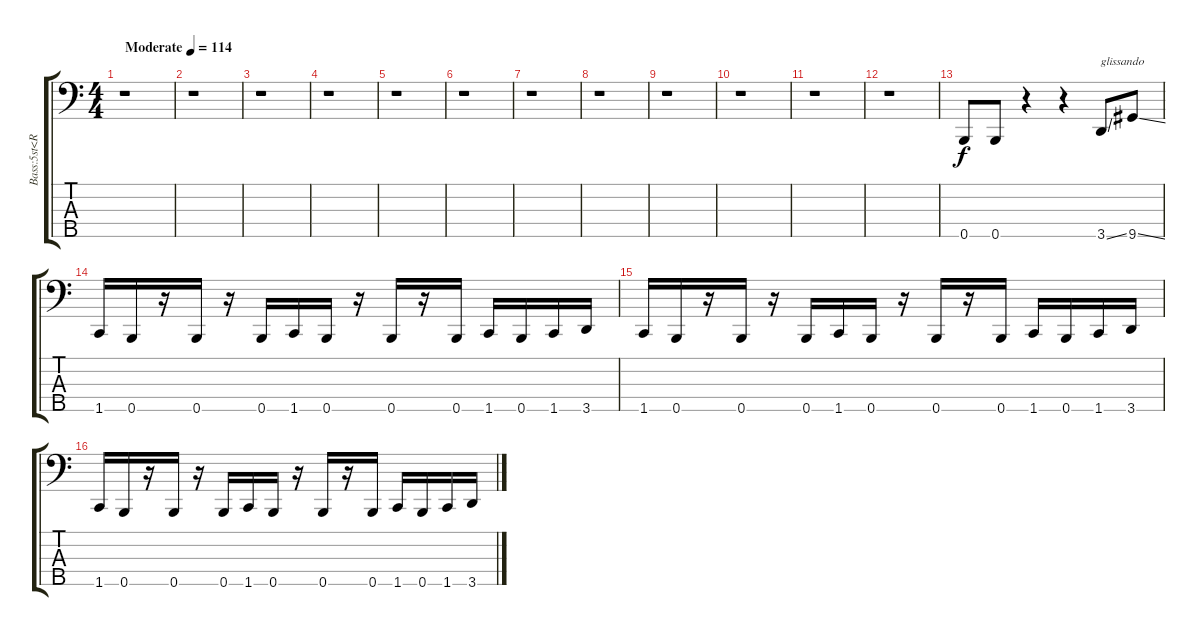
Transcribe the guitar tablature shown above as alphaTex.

\track ("Bass:5st<Regular>" "Bass:5st<R") {instrument electricbassfinger}
\staff {score tabs}
\tuning (G2 D2 A1 E1 B0) {hide}
\ts (4 4)
\tempo (114 "Moderate")
\clef f4
\ks c
r.1{dy f instrument electricbassfinger} |
r.1 |
r.1 |
r.1 |
r.1 |
r.1 |
r.1 |
r.1 |
r.1 |
r.1 |
r.1 |
r.1 |
0.5.8 0.5.8 r.4 r.4 3.5{ss}.8{txt "glissando"} 9.5{ss}.8 |
1.5.16 0.5.16 r.16 0.5.16 r.16 0.5.16 1.5.16 0.5.16 r.16 0.5.16 r.16 0.5.16 1.5.16 0.5.16 1.5.16 3.5.16 |
1.5.16 0.5.16 r.16 0.5.16 r.16 0.5.16 1.5.16 0.5.16 r.16 0.5.16 r.16 0.5.16 1.5.16 0.5.16 1.5.16 3.5.16 |
1.5.16 0.5.16 r.16 0.5.16 r.16 0.5.16 1.5.16 0.5.16 r.16 0.5.16 r.16 0.5.16 1.5.16 0.5.16 1.5.16 3.5.16
